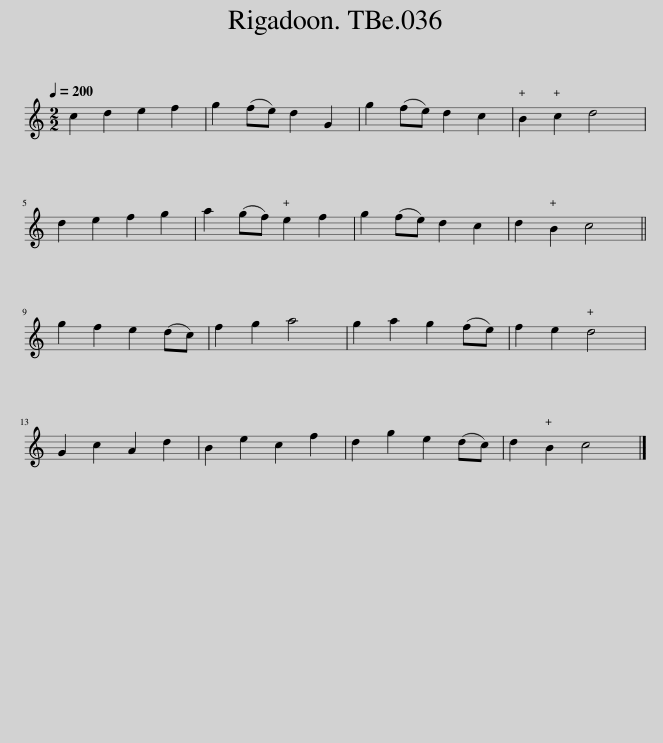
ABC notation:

X:1
L:1/8
Q:1/4=200
M:2/2
I:linebreak $
K:C
V:1 treble
V:1
 c2 d2 e2 f2 | g2 (fe) d2 G2 | g2 (fe) d2 c2 | B2 c2 d4 |$ d2 e2 f2 g2 | %5
 a2 (gf) e2 f2 | g2 (fe) d2 c2 | d2 B2 c4 ||$ g2 f2 e2 (dc) | f2 g2 a4 | %10
 g2 a2 g2 (fe) | f2 e2 d4 |$ G2 c2 A2 d2 | B2 e2 c2 f2 | d2 g2 e2 (dc) | %15
 d2 B2 c4 |] %16
